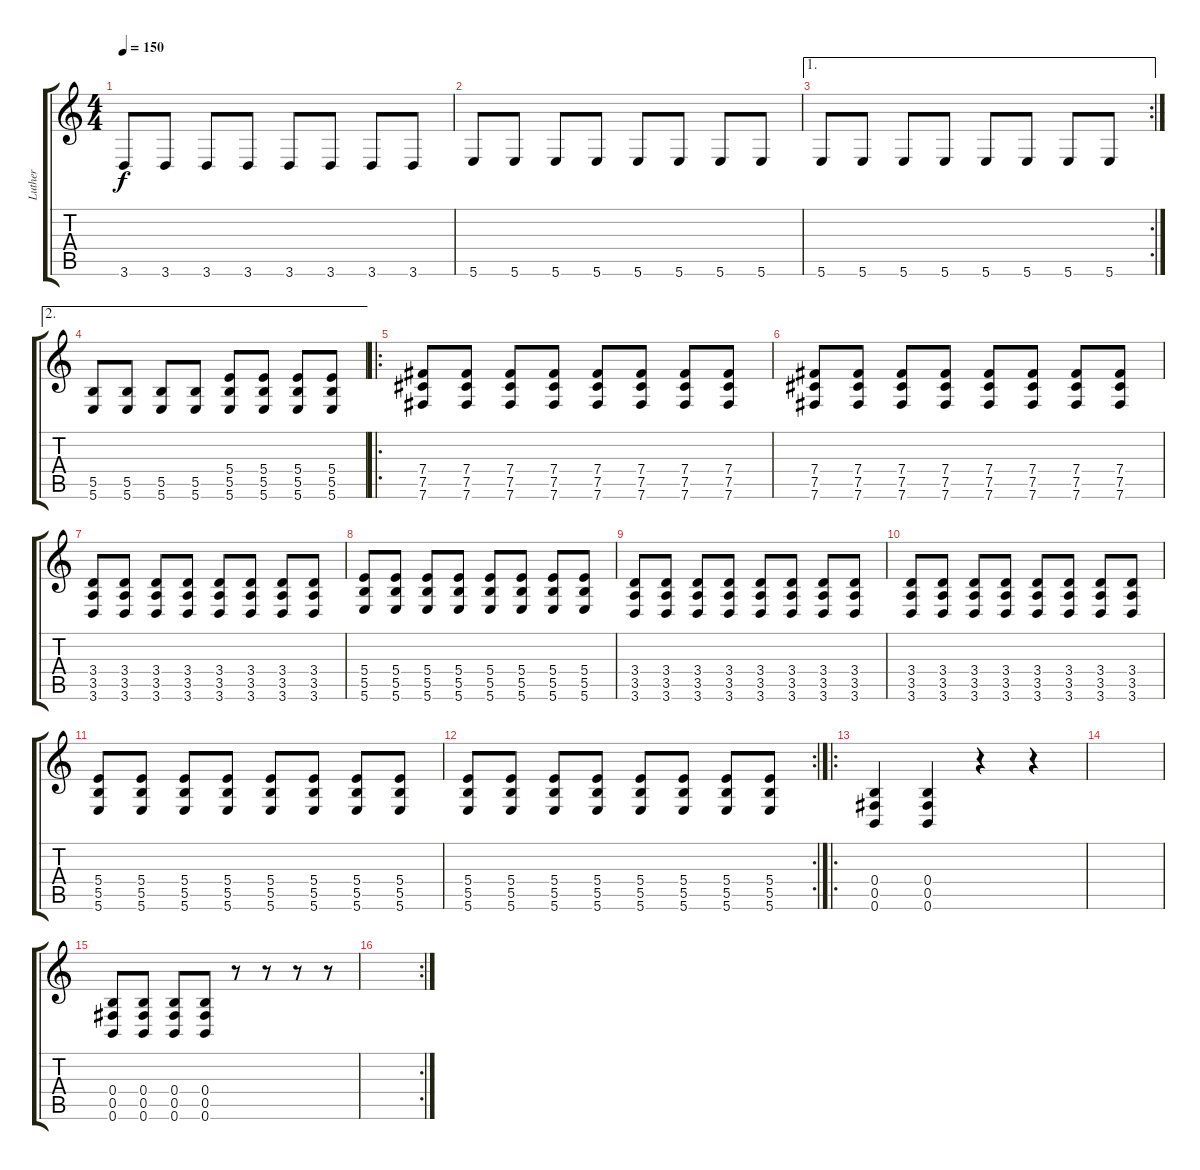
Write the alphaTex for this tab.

\track ("Luther" "Luther") {instrument overdrivenguitar}
\staff {score tabs}
\tuning (Db4 Ab3 E3 B2 Gb2 B1) {hide}
\ts (4 4)
\tempo 150
\clef g2
\ks c
3.6.8{dy f} 3.6.8 3.6.8 3.6.8 3.6.8 3.6.8 3.6.8 3.6.8 |
5.6.8 5.6.8 5.6.8 5.6.8 5.6.8 5.6.8 5.6.8 5.6.8 |
\ae 1
\rc 2
5.6.8 5.6.8 5.6.8 5.6.8 5.6.8 5.6.8 5.6.8 5.6.8 |
\ae 2
(5.5 5.6).8 (5.5 5.6).8 (5.5 5.6).8 (5.5 5.6).8 (5.4 5.5 5.6).8 (5.4 5.5 5.6).8 (5.4 5.5 5.6).8 (5.4 5.5 5.6).8 |
\ro
(7.4 7.5 7.6).8{volume 11} (7.4 7.5 7.6).8 (7.4 7.5 7.6).8 (7.4 7.5 7.6).8 (7.4 7.5 7.6).8 (7.4 7.5 7.6).8 (7.4 7.5 7.6).8 (7.4 7.5 7.6).8 |
(7.4 7.5 7.6).8 (7.4 7.5 7.6).8 (7.4 7.5 7.6).8 (7.4 7.5 7.6).8 (7.4 7.5 7.6).8 (7.4 7.5 7.6).8 (7.4 7.5 7.6).8 (7.4 7.5 7.6).8 |
(3.4 3.5 3.6).8 (3.4 3.5 3.6).8 (3.4 3.5 3.6).8 (3.4 3.5 3.6).8 (3.4 3.5 3.6).8 (3.4 3.5 3.6).8 (3.4 3.5 3.6).8 (3.4 3.5 3.6).8 |
(5.4 5.5 5.6).8 (5.4 5.5 5.6).8 (5.4 5.5 5.6).8 (5.4 5.5 5.6).8 (5.4 5.5 5.6).8 (5.4 5.5 5.6).8 (5.4 5.5 5.6).8 (5.4 5.5 5.6).8 |
(3.4 3.5 3.6).8 (3.4 3.5 3.6).8 (3.4 3.5 3.6).8 (3.4 3.5 3.6).8 (3.4 3.5 3.6).8 (3.4 3.5 3.6).8 (3.4 3.5 3.6).8 (3.4 3.5 3.6).8 |
(3.4 3.5 3.6).8 (3.4 3.5 3.6).8 (3.4 3.5 3.6).8 (3.4 3.5 3.6).8 (3.4 3.5 3.6).8 (3.4 3.5 3.6).8 (3.4 3.5 3.6).8 (3.4 3.5 3.6).8 |
(5.4 5.5 5.6).8 (5.4 5.5 5.6).8 (5.4 5.5 5.6).8 (5.4 5.5 5.6).8 (5.4 5.5 5.6).8 (5.4 5.5 5.6).8 (5.4 5.5 5.6).8 (5.4 5.5 5.6).8 |
\rc 2
(5.4 5.5 5.6).8 (5.4 5.5 5.6).8 (5.4 5.5 5.6).8 (5.4 5.5 5.6).8 (5.4 5.5 5.6).8 (5.4 5.5 5.6).8 (5.4 5.5 5.6).8 (5.4 5.5 5.6).8 |
\ro
(0.4 0.5 0.6).4 (0.4 0.5 0.6).4 r.4 r.4 |
|
(0.4 0.5 0.6).8 (0.4 0.5 0.6).8 (0.4 0.5 0.6).8 (0.4 0.5 0.6).8 r.8 r.8 r.8 r.8 |
\rc 2
